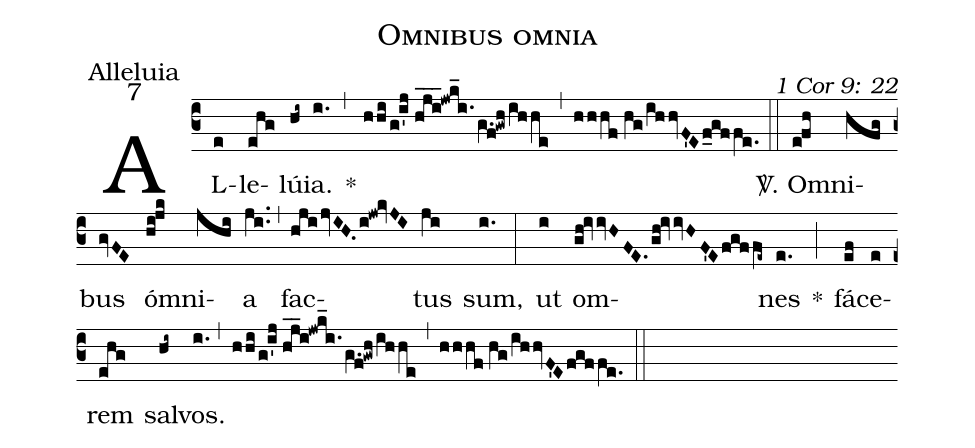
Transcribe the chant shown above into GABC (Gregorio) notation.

name: Omnibus omnia;
office-part: Alleluia;
mode: 7;
commentary: 1 Cor 9: 22;
%%
(c3) AL(e)le(ehg)lú(hi~)ia.(i.) *(,) (hhi/g!i'j//hji___!jwk_i./g.f!gwh/ihhe) (,) (hhhf//hg/ihhvF'Ef_gffe.) (::)
<sp>V/</sp>. Om(e!fh)ni(hfg)bus(gvFE) óm(hi!jk)ni(jhi)a(ji..) (,) fac(hjijvIH.i!jw!kvJI)tus(ji) sum,(i.) (:)
ut(i) om(gh!ivvHFE.gh!ivvHF'Efgffe~)nes(e.) *(;) fá(ef)ce(e)rem(ehg) sal(hi~)vos.(i.) (,) (hhi/g!i'j//h_j_i!jwk_i./g.f!gwh/ihhe) (,) (hhhf//hg/ihhvF'Efgffe.) (::)
